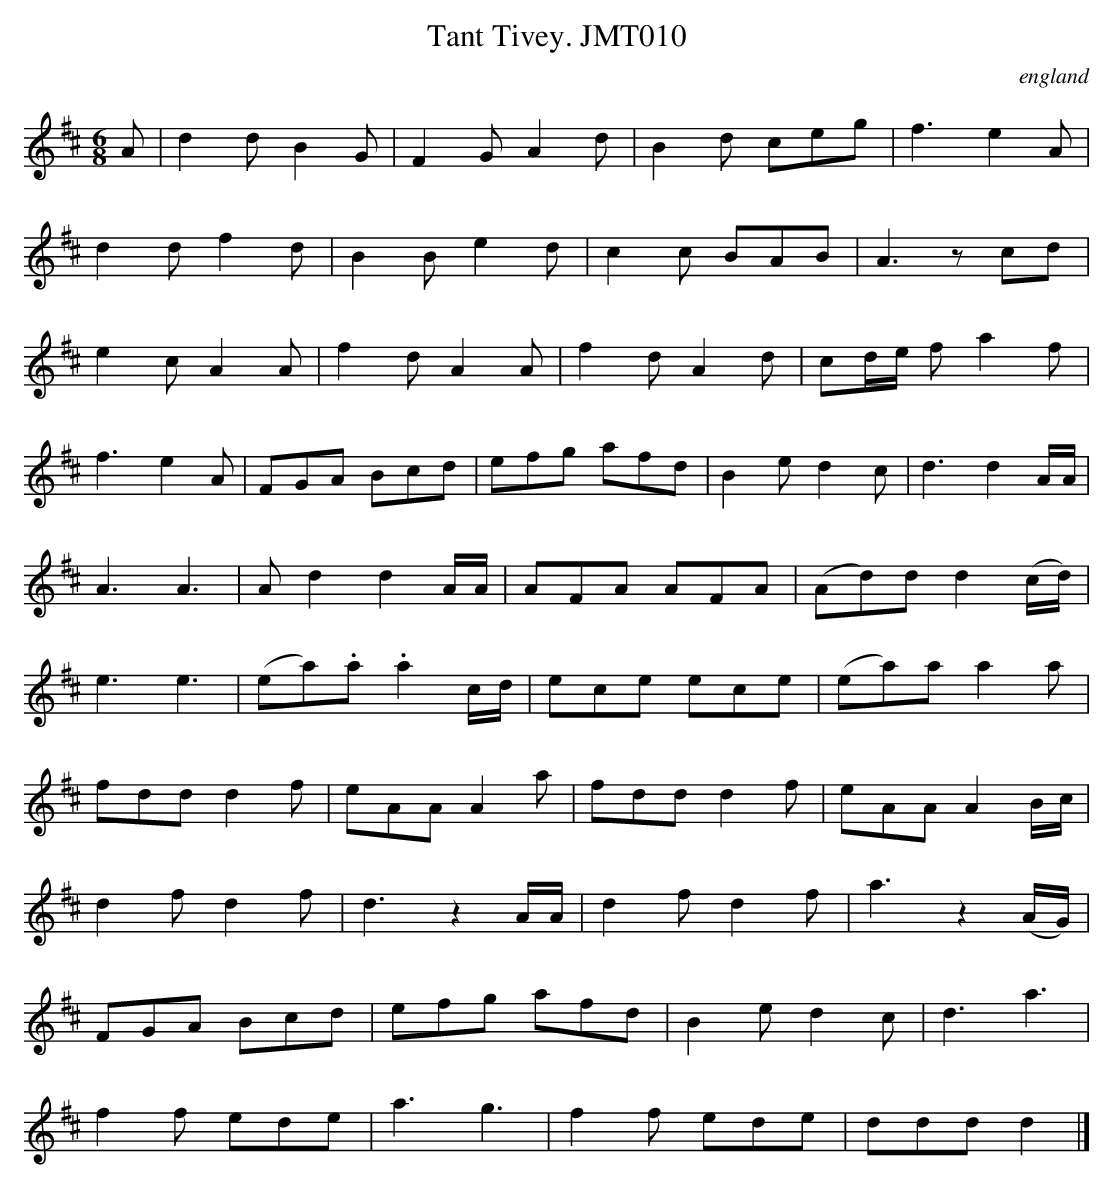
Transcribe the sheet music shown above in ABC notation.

X:1
T:Tant Tivey. JMT010
O:england
M:6/8
L:1/8
K:D
A| d2d B2G | F2G A2d | B2d ceg | f3 e2A |
d2d f2d | B2B e2d | c2c BAB | A3 zcd |
e2c A2A |f2d A2A | f2d A2d | cd/2e/2 f a2 f |
f3 e2A |FGA Bcd | efg afd | B2e d2c | d3 d2  A/2A/2 |
A3 A3 |A-d2 d2 A/2A/2 | AFA AFA |  (Ad)d d2(c/2d/2) |
e3 e3| (e-a).a .a2 c/2d/2|ece ece | (ea)a a2a|
fdd d2f | eAA A2a | fdd d2f | eAA A2 B/2c/2 |
d2f d2f  | d3 z2 A/2A/2 | d2f d2f | a3 z2 (A/G/) |
FGA Bcd | efg afd | B2e d2c | d3 a3 |
f2f ede | a3 g3 |  f2f ede | ddd d2|]
